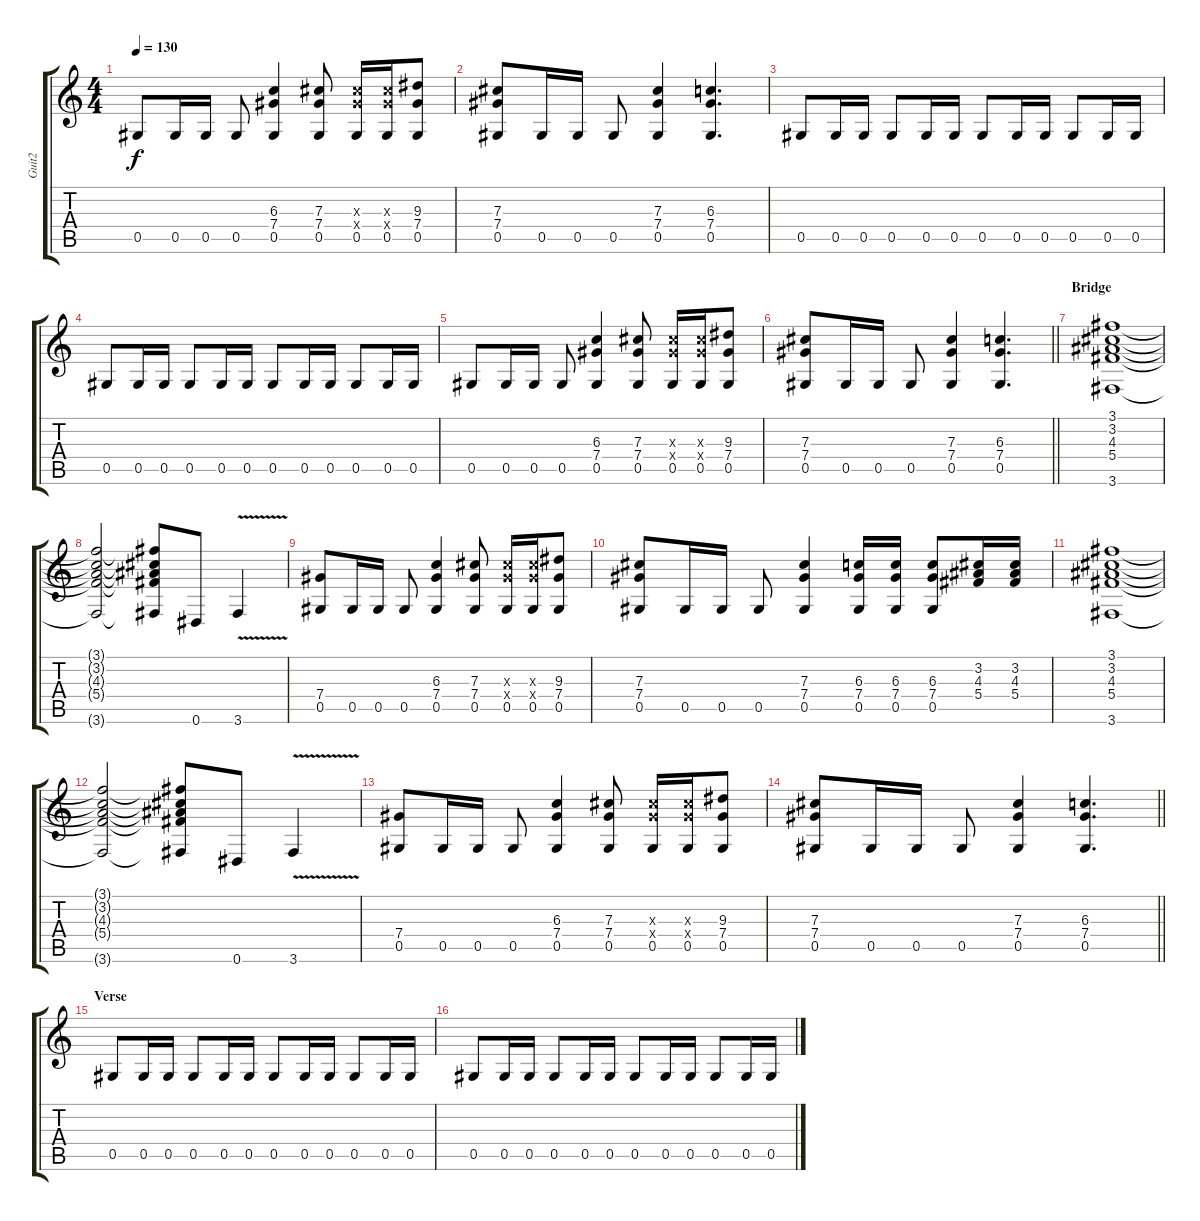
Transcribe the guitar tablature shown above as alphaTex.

\track ("Guit2" "Guit2") {instrument overdrivenguitar}
\staff {score tabs}
\tuning (Eb4 Bb3 Gb3 Db3 Ab2 Eb2) {hide}
\ts (4 4)
\tempo 130
\clef g2
\ks c
0.5.8{dy f} 0.5.16 0.5.16 0.5.8 (6.3 7.4 0.5).4 (7.3 7.4 0.5).8 (7.3{x} 7.4{x} 0.5).16 (7.3{x} 7.4{x} 0.5).16 (9.3 7.4 0.5).8 |
(7.3 7.4 0.5).8 0.5.16 0.5.16 0.5.8 (7.3 7.4 0.5).4 (6.3 7.4 0.5).4{d} |
0.5.8 0.5.16 0.5.16 0.5.8 0.5.16 0.5.16 0.5.8 0.5.16 0.5.16 0.5.8 0.5.16 0.5.16 |
0.5.8 0.5.16 0.5.16 0.5.8 0.5.16 0.5.16 0.5.8 0.5.16 0.5.16 0.5.8 0.5.16 0.5.16 |
0.5.8 0.5.16 0.5.16 0.5.8 (6.3 7.4 0.5).4 (7.3 7.4 0.5).8 (7.3{x} 7.4{x} 0.5).16 (7.3{x} 7.4{x} 0.5).16 (9.3 7.4 0.5).8 |
\barLineRight lightlight
(7.3 7.4 0.5).8 0.5.16 0.5.16 0.5.8 (7.3 7.4 0.5).4 (6.3 7.4 0.5).4{d} |
\section ("" "Bridge")
(3.1 3.2 4.3 5.4 3.6).1 |
(3.1{t} 3.2{t} 4.3{t} 5.4{t} 3.6{t}).2 (3.1{t} 3.2{t} 4.3{t} 5.4{t} 3.6{t}).8 0.6.8 3.6{v}.4 |
(7.4 0.5).8 0.5.16 0.5.16 0.5.8 (6.3 7.4 0.5).4 (7.3 7.4 0.5).8 (7.3{x} 7.4{x} 0.5).16 (7.3{x} 7.4{x} 0.5).16 (9.3 7.4 0.5).8 |
(7.3 7.4 0.5).8 0.5.16 0.5.16 0.5.8 (7.3 7.4 0.5).4 (6.3 7.4 0.5).16 (6.3 7.4 0.5).16 (6.3 7.4 0.5).8 (3.2 4.3 5.4).16 (3.2 4.3 5.4).16 |
(3.1 3.2 4.3 5.4 3.6).1 |
(3.1{t} 3.2{t} 4.3{t} 5.4{t} 3.6{t}).2 (3.1{t} 3.2{t} 4.3{t} 5.4{t} 3.6{t}).8 0.6.8 3.6{v}.4 |
(7.4 0.5).8 0.5.16 0.5.16 0.5.8 (6.3 7.4 0.5).4 (7.3 7.4 0.5).8 (7.3{x} 7.4{x} 0.5).16 (7.3{x} 7.4{x} 0.5).16 (9.3 7.4 0.5).8 |
\barLineRight lightlight
(7.3 7.4 0.5).8 0.5.16 0.5.16 0.5.8 (7.3 7.4 0.5).4 (6.3 7.4 0.5).4{d} |
\section ("" "Verse")
0.5.8 0.5.16 0.5.16 0.5.8 0.5.16 0.5.16 0.5.8 0.5.16 0.5.16 0.5.8 0.5.16 0.5.16 |
0.5.8 0.5.16 0.5.16 0.5.8 0.5.16 0.5.16 0.5.8 0.5.16 0.5.16 0.5.8 0.5.16 0.5.16
